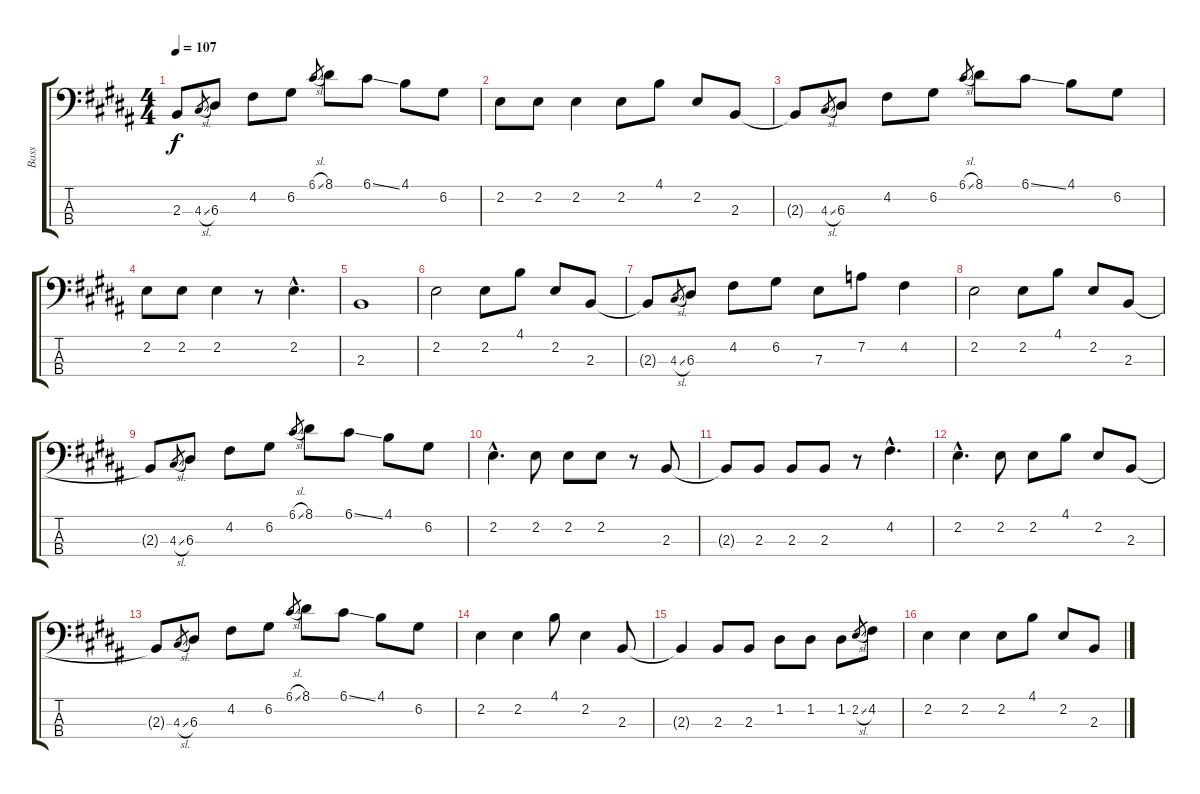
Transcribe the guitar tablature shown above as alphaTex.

\track ("Bass" "Bass") {instrument electricbasspick}
\staff {score tabs}
\tuning (G2 D2 A1 E1) {hide}
\ts (4 4)
\tempo 107
\clef f4
\ks b
2.3{t}.8{dy f} 4.3{sl}.8{gr} 6.3.8 4.2.8 6.2.8 6.1{sl}.8{gr} 8.1.8 6.1{ss}.8 4.1.8 6.2.8 |
2.2.8 2.2.8 2.2.4 2.2.8 4.1.8 2.2.8 2.3.8 |
2.3{t}.8 4.3{sl}.8{gr} 6.3.8 4.2.8 6.2.8 6.1{sl}.8{gr} 8.1.8 6.1{ss}.8 4.1.8 6.2.8 |
2.2.8 2.2.8 2.2.4 r.8 2.2{hac}.4{d} |
2.3.1 |
2.2.2 2.2.8 4.1.8 2.2.8 2.3.8 |
2.3{t}.8 4.3{sl}.8{gr} 6.3.8 4.2.8 6.2.8 7.3.8 7.2.8 4.2.4 |
2.2.2 2.2.8 4.1.8 2.2.8 2.3.8 |
2.3{t}.8 4.3{sl}.8{gr} 6.3.8 4.2.8 6.2.8 6.1{sl}.8{gr} 8.1.8 6.1{ss}.8 4.1.8 6.2.8 |
2.2{hac}.4{d} 2.2.8 2.2.8 2.2.8 r.8 2.3.8 |
2.3{t}.8 2.3.8 2.3.8 2.3.8 r.8 4.2{hac}.4{d} |
2.2{hac}.4{d} 2.2.8 2.2.8 4.1.8 2.2.8 2.3.8 |
2.3{t}.8 4.3{sl}.8{gr} 6.3.8 4.2.8 6.2.8 6.1{sl}.8{gr} 8.1.8 6.1{ss}.8 4.1.8 6.2.8 |
2.2.4 2.2.4 4.1.8 2.2.4 2.3.8 |
2.3{t}.4 2.3.8 2.3.8 1.2.8 1.2.8 1.2.8 2.2{sl}.8{gr} 4.2.8 |
2.2.4 2.2.4 2.2.8 4.1.8 2.2.8 2.3.8
